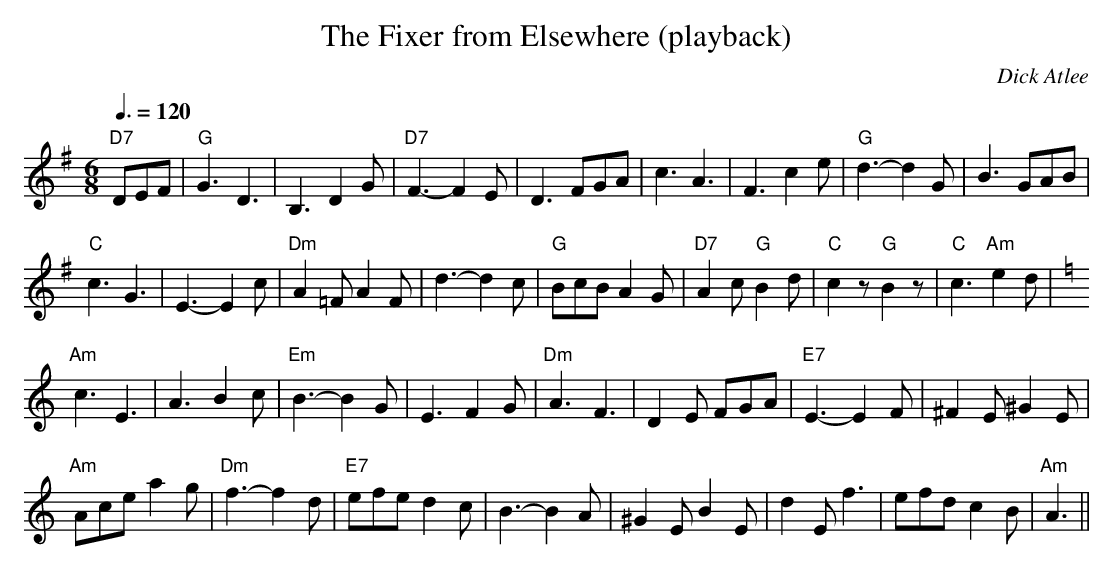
X:1
T:The Fixer from Elsewhere (playback)
M:6/8
L:1/8
Q:3/8=120
C:Dick Atlee
K:G
"D7" DEF | "G" G3 D3 | B,3 D2 G | "D7" F3-F2 E | D3 FGA |
c3 A3 | F3 c2 e | "G" d3-d2 G | B3 GAB | !
"C" c3 G3 | E3-E2 c | "Dm" A2 =F A2 F | d3-d2 c |
"G" BcB A2 G | "D7" A2 c "G" B2 d |
"C" c2 z "G" B2 z | "C" c3 "Am" e2 d | !
K:Am
"Am" c3 E3 | A3 B2 c | "Em" B3-B2 G | E3 F2 G |
"Dm" A3 F3 | D2 E FGA | "E7" E3-E2 F | ^F2 E ^G2 E | !
"Am" Ace a2 g | "Dm" f3-f2 d | "E7" efe d2 c | B3-B2 A |
^G2 E B2 E | d2 E f3 | efd c2 B | "Am" A3 ||
